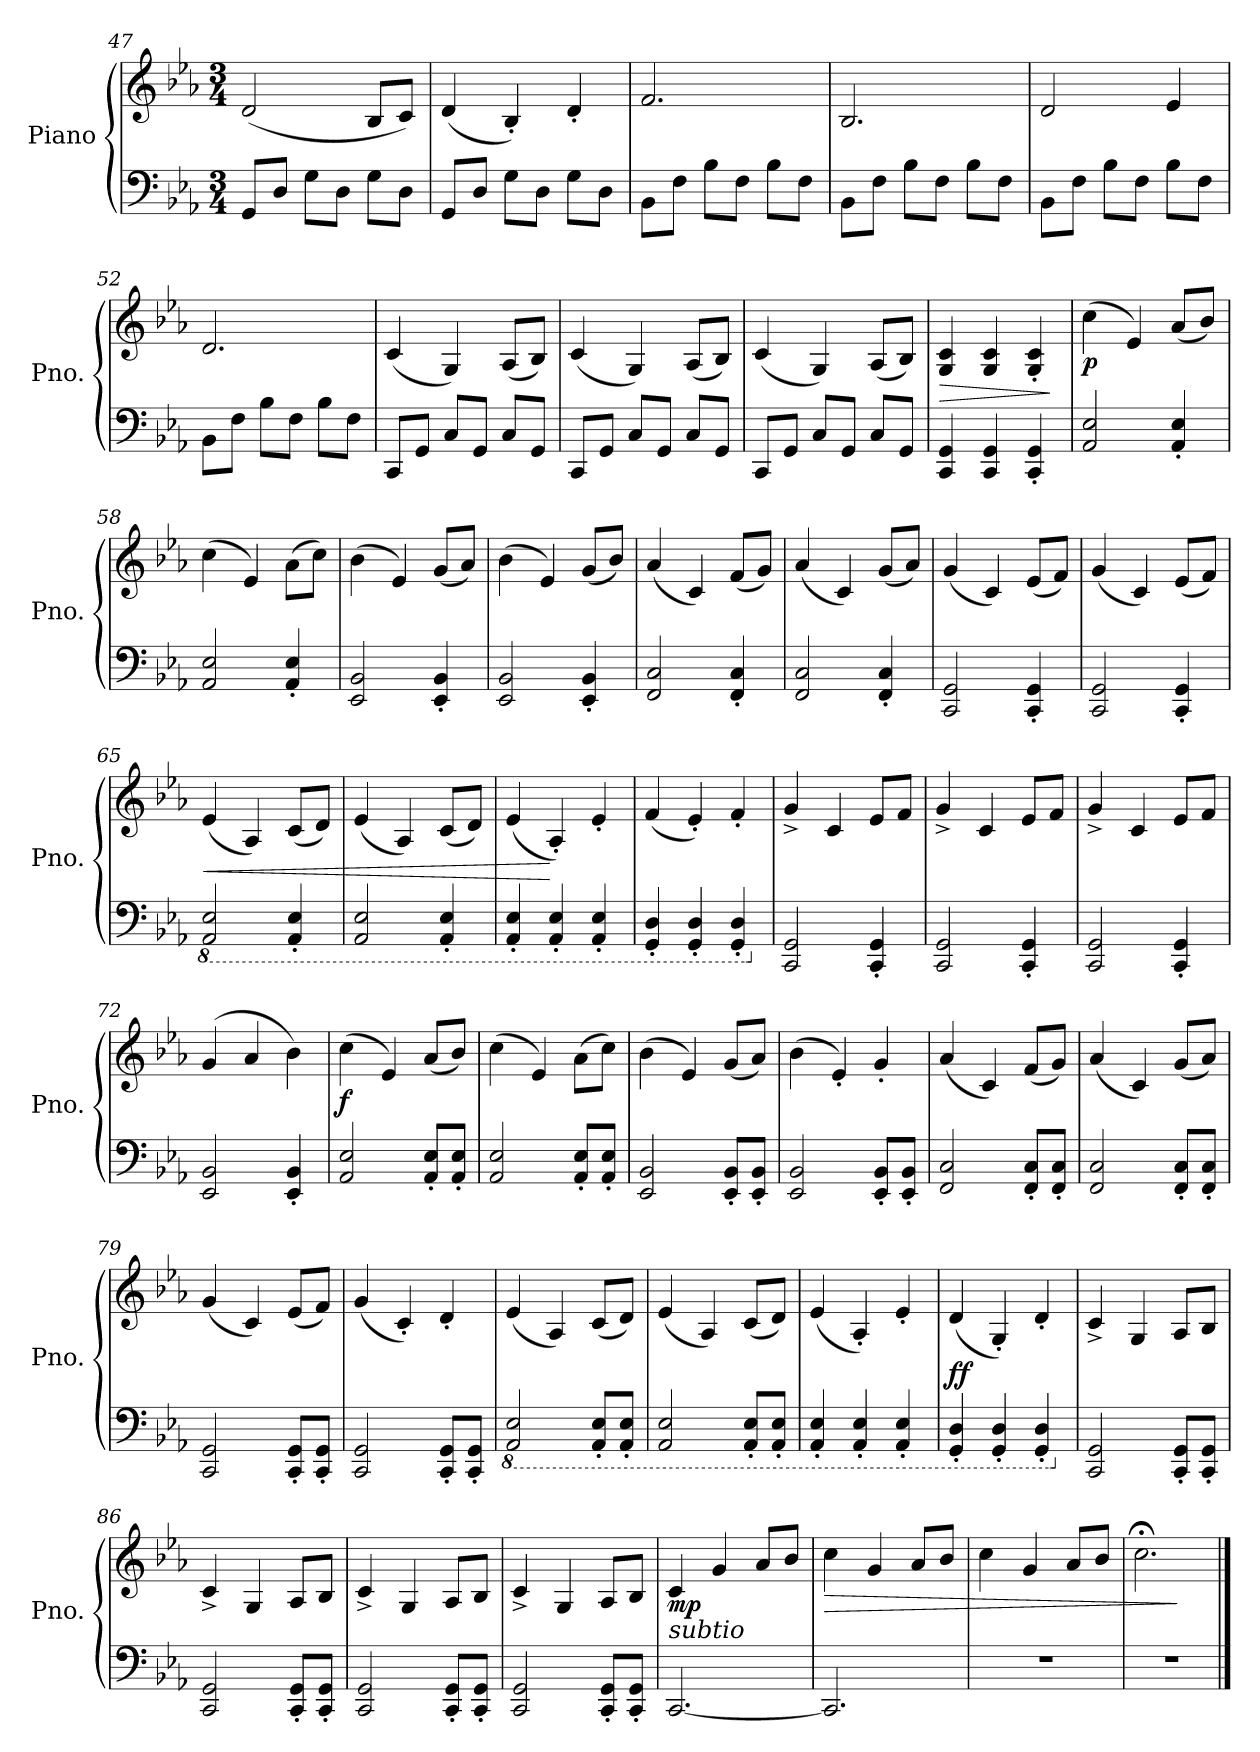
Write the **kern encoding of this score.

**kern	**kern	**dynam
*part1	*part1	*part1
*staff2	*staff1	*staff1/2
*I"Piano	*	*
*I'Pno.	*	*
!!LO:LB:g=z
*clefF4	*clefG2	*
*k[b-e-a-]	*k[b-e-a-]	*
*M3/4	*M3/4	*
=47	=47	=47
8GG/L	(<2d/	.
8D/J	.	.
8G\L	.	.
8D\J	.	.
8G\L	8B-/L	.
8D\J	8c/J)	.
=48	=48	=48
8GG/L	(<4d/	.
8D/J	.	.
8G\L	4B-'/)	.
8D\J	.	.
8G\L	4d'/	.
8D\J	.	.
=49	=49	=49
8BB-\L	2.f/	.
8F\J	.	.
8B-\L	.	.
8F\J	.	.
8B-\L	.	.
8F\J	.	.
=50	=50	=50
8BB-\L	2.B-/	.
8F\J	.	.
8B-\L	.	.
8F\J	.	.
8B-\L	.	.
8F\J	.	.
=51	=51	=51
8BB-\L	2d/	.
8F\J	.	.
8B-\L	.	.
8F\J	.	.
8B-\L	4e-/	.
8F\J	.	.
=52	=52	=52
8BB-\L	2.d/	.
8F\J	.	.
8B-\L	.	.
8F\J	.	.
8B-\L	.	.
8F\J	.	.
!!LO:LB:g=z
=53	=53	=53
8CC/L	(<4c/	.
8GG/J	.	.
8C/L	4G/)	.
8GG/J	.	.
8C/L	(<8A-/L	.
8GG/J	8B-/J)	.
=54	=54	=54
8CC/L	(<4c/	.
8GG/J	.	.
8C/L	4G/)	.
8GG/J	.	.
8C/L	(<8A-/L	.
8GG/J	8B-/J)	.
=55	=55	=55
8CC/L	(<4c/	.
8GG/J	.	.
8C/L	4G/)	.
8GG/J	.	.
8C/L	(<8A-/L	.
8GG/J	8B-/J)	.
=56	=56	=56
!	!	!LO:HP:b
4CC/ 4GG/	4G/ 4c/	>
4CC/ 4GG/	4G/ 4c/	.
4CC/' 4GG/'	4G/' 4c/'	.
.	.	]
!!LO:LB:g=z
=57	=57	=57
!	!	!LO:DY:b
2AA-/ 2E-/	(>4cc\	p
.	4e-/)	.
4AA-/' 4E-/'	(<8a-/L	.
.	8b-/J)	.
=58	=58	=58
2AA-/ 2E-/	(>4cc\	.
.	4e-/)	.
4AA-/' 4E-/'	(>8a-\L	.
.	8cc\J)	.
=59	=59	=59
2EE-/ 2BB-/	(>4b-\	.
.	4e-/)	.
4EE-/' 4BB-/'	(<8g/L	.
.	8a-/J)	.
=60	=60	=60
2EE-/ 2BB-/	(>4b-\	.
.	4e-/)	.
4EE-/' 4BB-/'	(<8g/L	.
.	8b-/J)	.
=61	=61	=61
2FF/ 2C/	(<4a-/	.
.	4c/)	.
4FF/' 4C/'	(<8f/L	.
.	8g/J)	.
=62	=62	=62
2FF/ 2C/	(<4a-/	.
.	4c/)	.
4FF/' 4C/'	(<8g/L	.
.	8a-/J)	.
=63	=63	=63
2CC/ 2GG/	(<4g/	.
.	4c/)	.
4CC/' 4GG/'	(<8e-/L	.
.	8f/J)	.
=64	=64	=64
2CC/ 2GG/	(<4g/	.
.	4c/)	.
4CC/' 4GG/'	(<8e-/L	.
.	8f/J)	.
!!LO:LB:g=z
=65	=65	=65
*8ba	*	*
!	!	!LO:HP:b
2AAA-/ 2EE-/	(<4e-/	<
.	4A-/)	.
4AAA-/' 4EE-/'	(<8c/L	.
.	8d/J)	.
=66	=66	=66
2AAA-/ 2EE-/	(<4e-/	.
.	4A-/)	.
4AAA-/' 4EE-/'	(<8c/L	.
.	8d/J)	.
=67	=67	=67
4AAA-/' 4EE-/'	(<4e-/	.
4AAA-/' 4EE-/'	4A-'/)	[
4AAA-/' 4EE-/'	4e-'/	.
=68	=68	=68
4GGG/' 4DD/'	(<4f/	.
4GGG/' 4DD/'	4e-'/)	.
4GGG/' 4DD/'	4f'/	.
=69	=69	=69
*X8ba	*	*
2CC/ 2GG/	4g^/	.
.	4c/	.
4CC/' 4GG/'	8e-/L	.
.	8f/J	.
=70	=70	=70
2CC/ 2GG/	4g^/	.
.	4c/	.
4CC/' 4GG/'	8e-/L	.
.	8f/J	.
=71	=71	=71
2CC/ 2GG/	4g^/	.
.	4c/	.
4CC/' 4GG/'	8e-/L	.
.	8f/J	.
=72	=72	=72
2EE-/ 2BB-/	(>4g/	.
.	4a-/	.
4EE-/' 4BB-/'	4b-\)	.
!!LO:PB:g=z
=73	=73	=73
!	!	!LO:DY:b
2AA-/ 2E-/	(>4cc\	f
.	4e-/)	.
8AA-/' 8E-/'L	(<8a-/L	.
8AA-/' 8E-/'J	8b-/J)	.
=74	=74	=74
2AA-/ 2E-/	(>4cc\	.
.	4e-/)	.
8AA-/' 8E-/'L	(>8a-\L	.
8AA-/' 8E-/'J	8cc\J)	.
=75	=75	=75
2EE-/ 2BB-/	(>4b-\	.
.	4e-/)	.
8EE-/' 8BB-/'L	(<8g/L	.
8EE-/' 8BB-/'J	8a-/J)	.
=76	=76	=76
2EE-/ 2BB-/	(>4b-\	.
.	4e-'/)	.
8EE-/' 8BB-/'L	4g'/	.
8EE-/' 8BB-/'J	.	.
=77	=77	=77
2FF/ 2C/	(<4a-/	.
.	4c/)	.
8FF/' 8C/'L	(<8f/L	.
8FF/' 8C/'J	8g/J)	.
=78	=78	=78
2FF/ 2C/	(<4a-/	.
.	4c/)	.
8FF/' 8C/'L	(<8g/L	.
8FF/' 8C/'J	8a-/J)	.
=79	=79	=79
2CC/ 2GG/	(<4g/	.
.	4c/)	.
8CC/' 8GG/'L	(<8e-/L	.
8CC/' 8GG/'J	8f/J)	.
=80	=80	=80
2CC/ 2GG/	(<4g/	.
.	4c'/)	.
8CC/' 8GG/'L	4d'/	.
8CC/' 8GG/'J	.	.
=81	=81	=81
*8ba	*	*
2AAA-/ 2EE-/	(<4e-/	.
.	4A-/)	.
8AAA-/' 8EE-/'L	(<8c/L	.
8AAA-/' 8EE-/'J	8d/J)	.
!!LO:LB:g=z
=82	=82	=82
2AAA-/ 2EE-/	(<4e-/	.
.	4A-/)	.
8AAA-/' 8EE-/'L	(<8c/L	.
8AAA-/' 8EE-/'J	8d/J)	.
=83	=83	=83
4AAA-/' 4EE-/'	(<4e-/	.
4AAA-/' 4EE-/'	4A-'/)	.
4AAA-/' 4EE-/'	4e-'/	.
=84	=84	=84
!	!	!LO:DY:a=2
4GGG/' 4DD/'	(<4d/	ff
4GGG/' 4DD/'	4G'/)	.
4GGG/' 4DD/'	4d'/	.
=85	=85	=85
*X8ba	*	*
2CC/ 2GG/	4c^/	.
.	4G/	.
8CC/' 8GG/'L	8A-/L	.
8CC/' 8GG/'J	8B-/J	.
=86	=86	=86
2CC/ 2GG/	4c^/	.
.	4G/	.
8CC/' 8GG/'L	8A-/L	.
8CC/' 8GG/'J	8B-/J	.
=87	=87	=87
2CC/ 2GG/	4c^/	.
.	4G/	.
8CC/' 8GG/'L	8A-/L	.
8CC/' 8GG/'J	8B-/J	.
=88	=88	=88
2CC/ 2GG/	4c^/	.
.	4G/	.
8CC/' 8GG/'L	8A-/L	.
8CC/' 8GG/'J	8B-/J	.
!!LO:LB:g=z
=89	=89	=89
!	!LO:TX:b:i:t=subtio	!
!	!	!LO:DY:b
[2.CC/	4c/	mp
.	4g/	.
.	8a-/L	.
.	8b-/J	.
=90	=90	=90
!	!	!LO:HP:b
2.CC/]	4cc\	>
.	4g/	.
.	8a-/L	.
.	8b-/J	.
=91	=91	=91
2.r	4cc\	.
.	4g/	.
.	8a-/L	.
.	8b-/J	.
=92	=92	=92
2.r	2.cc;<\	.
.	.	]
==	==	==
*-	*-	*-
